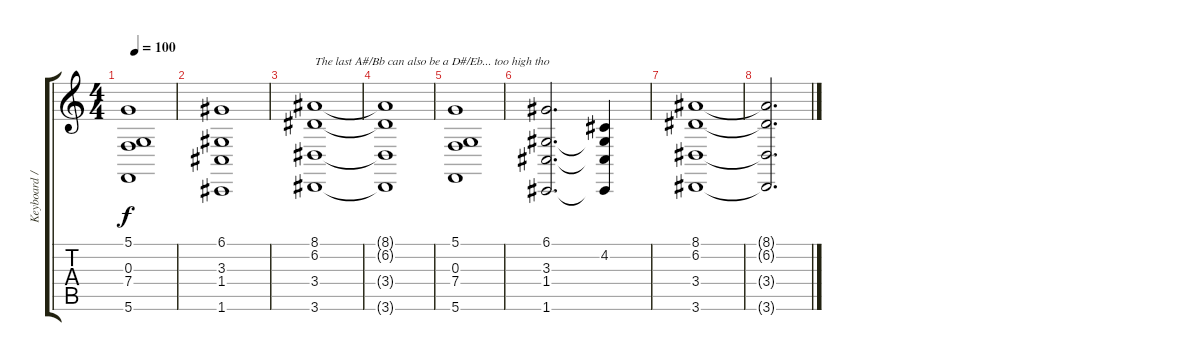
\track ("Keyboard / Strings" "Keyboard /") {instrument stringensemble2}
\staff {score tabs}
\tuning (D4 A3 F3 C3 G2 C2) {hide}
\ts (4 4)
\tempo 100
\clef g2
\ks c
(5.1 0.3 7.4 5.6).1{dy f} |
(6.1 3.3 1.4 1.6).1 |
(8.1 6.2 3.4 3.6).1{txt "The last A#/Bb can also be a D#/Eb... too high tho"} |
(8.1{t} 6.2{t} 3.4{t} 3.6{t}).1 |
(5.1 0.3 7.4 5.6).1 |
(6.1 3.3 1.4 1.6).2{d} (4.2 3.3{t} 1.4{t} 1.6{t}).4 |
(8.1 6.2 3.4 3.6).1 |
(8.1{t} 6.2{t} 3.4{t} 3.6{t}).2{d}
